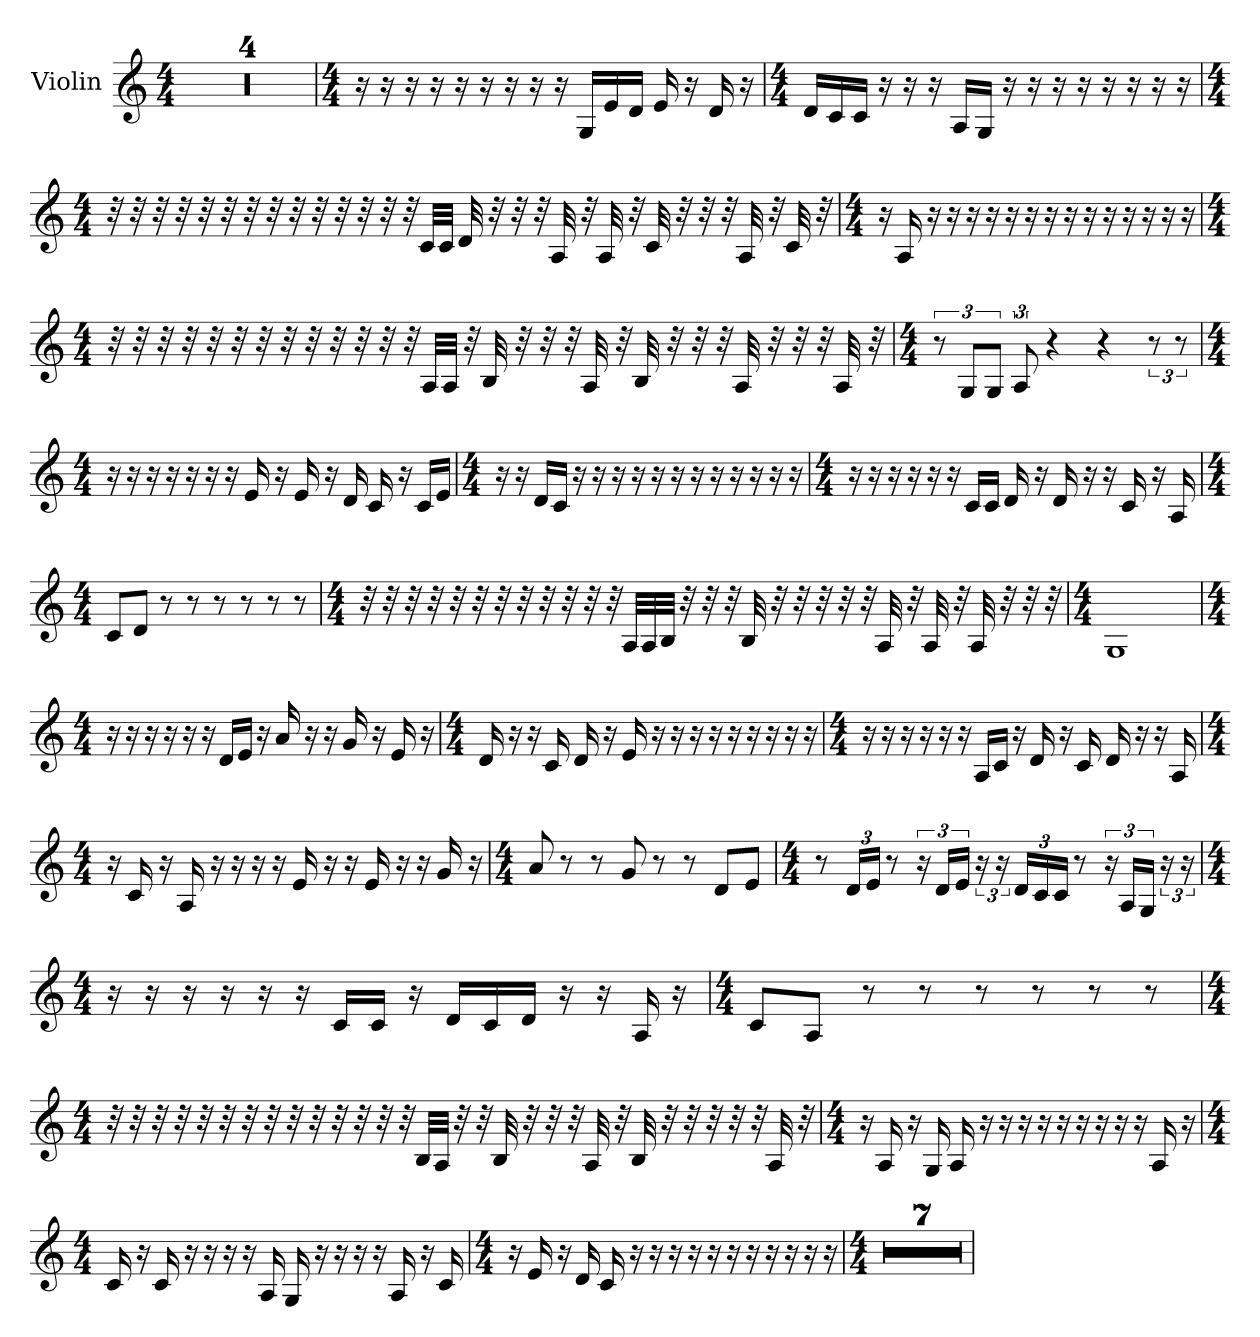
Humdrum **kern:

**kern
*part1
*staff1
*I"Violin
*I'Vln
*M4/4
=
1r
=
*M4/4
1r
=
*M4/4
1r
=
*M4/4
1r
=
*M4/4
16r
16r
16r
16r
16r
16r
16r
16r
16r
16GLL
16e
16dJJ
16e
16r
16d
16r
=
*M4/4
16dLL
16c
16cJJ
16r
16r
16r
16ALL
16GJJ
16r
16r
16r
16r
16r
16r
16r
16r
=
*M4/4
32r
32r
32r
32r
32r
32r
32r
32r
32r
32r
32r
32r
32r
32r
32cLLL
32cJJJ
32d
32r
32r
32r
32A
32r
32A
32r
32c
32r
32r
32r
32A
32r
32c
32r
=
*M4/4
16r
16A
16r
16r
16r
16r
16r
16r
16r
16r
16r
16r
16r
16r
16r
16r
=
*M4/4
32r
32r
32r
32r
32r
32r
32r
32r
32r
32r
32r
32r
32r
32ALLL
32AJJJ
32r
32B
32r
32r
32r
32A
32r
32B
32r
32r
32r
32A
32r
32r
32r
32A
32r
=
*M4/4
12r
12GL
12GJ
12A
4r
4r
12r
12r
=
*M4/4
16r
16r
16r
16r
16r
16r
16r
16e
16r
16e
16r
16d
16c
16r
16cLL
16eJJ
=
*M4/4
16r
16r
16dLL
16cJJ
16r
16r
16r
16r
16r
16r
16r
16r
16r
16r
16r
16r
=
*M4/4
16r
16r
16r
16r
16r
16r
16cLL
16cJJ
16d
16r
16d
16r
16r
16c
16r
16A
=
*M4/4
8cL
8dJ
8r
8r
8r
8r
8r
8r
=
*M4/4
32r
32r
32r
32r
32r
32r
32r
32r
32r
32r
32r
32r
32ALLL
32A
32BJJJ
32r
32r
32r
32B
32r
32r
32r
32r
32r
32A
32r
32A
32r
32A
32r
32r
32r
=
*M4/4
1G
=
*M4/4
16r
16r
16r
16r
16r
16r
16dLL
16eJJ
16r
16a
16r
16r
16g
16r
16e
16r
=
*M4/4
16d
16r
16r
16c
16d
16r
16e
16r
16r
16r
16r
16r
16r
16r
16r
16r
=
*M4/4
16r
16r
16r
16r
16r
16r
16ALL
16cJJ
16r
16d
16r
16c
16d
16r
16r
16A
=
*M4/4
16r
16c
16r
16A
16r
16r
16r
16r
16e
16r
16r
16e
16r
16r
16g
16r
=
*M4/4
8a
8r
8r
8g
8r
8r
8dL
8eJ
=
*M4/4
8r
24dLL
24eJJ
8r
24r
24dLL
24eJJ
24r
24r
24dLL
24c
24cJJ
8r
24r
24ALL
24GJJ
24r
24r
=
*M4/4
16r
16r
16r
16r
16r
16r
16cLL
16cJJ
16r
16dLL
16c
16dJJ
16r
16r
16A
16r
=
*M4/4
8cL
8AJ
8r
8r
8r
8r
8r
8r
=
*M4/4
32r
32r
32r
32r
32r
32r
32r
32r
32r
32r
32r
32r
32r
32r
32BLLL
32AJJJ
32r
32r
32B
32r
32r
32r
32A
32r
32B
32r
32r
32r
32r
32r
32A
32r
=
*M4/4
16r
16A
16r
16G
16A
16r
16r
16r
16r
16r
16r
16r
16r
16r
16A
16r
=
*M4/4
16c
16r
16c
16r
16r
16r
16r
16A
16G
16r
16r
16r
16r
16A
16r
16c
=
*M4/4
16r
16e
16r
16d
16c
16r
16r
16r
16r
16r
16r
16r
16r
16r
16r
16r
=
*M4/4
1r
=
*M4/4
1r
=
*M4/4
1r
=
*M4/4
1r
=
*M4/4
1r
=
*M4/4
1r
=
*M4/4
1r
=
*-
